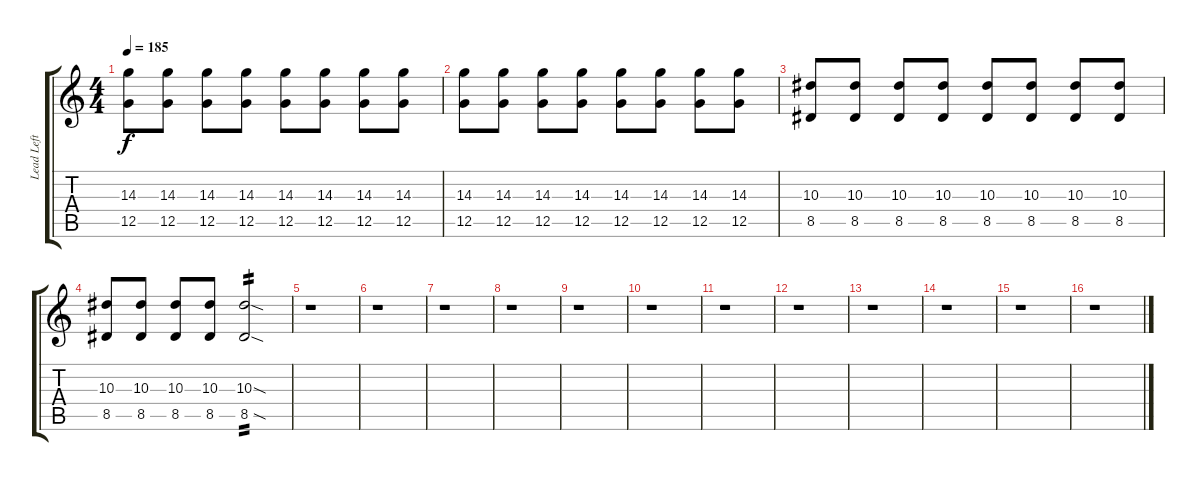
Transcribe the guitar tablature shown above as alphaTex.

\track ("Lead Left" "Lead Left") {instrument distortionguitar}
\staff {score tabs}
\tuning (D4 A3 F3 C3 G2 C2) {hide}
\ts (4 4)
\tempo 185
\clef g2
\ks c
(14.3 12.5).8{dy f} (14.3 12.5).8 (14.3 12.5).8 (14.3 12.5).8 (14.3 12.5).8 (14.3 12.5).8 (14.3 12.5).8 (14.3 12.5).8 |
(14.3 12.5).8 (14.3 12.5).8 (14.3 12.5).8 (14.3 12.5).8 (14.3 12.5).8 (14.3 12.5).8 (14.3 12.5).8 (14.3 12.5).8 |
(10.3 8.5).8 (10.3 8.5).8 (10.3 8.5).8 (10.3 8.5).8 (10.3 8.5).8 (10.3 8.5).8 (10.3 8.5).8 (10.3 8.5).8 |
(10.3 8.5).8 (10.3 8.5).8 (10.3 8.5).8 (10.3 8.5).8 (10.3{sod} 8.5{sod}).2{tp 2} |
r.1 |
r.1 |
r.1 |
r.1 |
r.1 |
r.1 |
r.1 |
r.1 |
r.1 |
r.1 |
r.1 |
r.1
